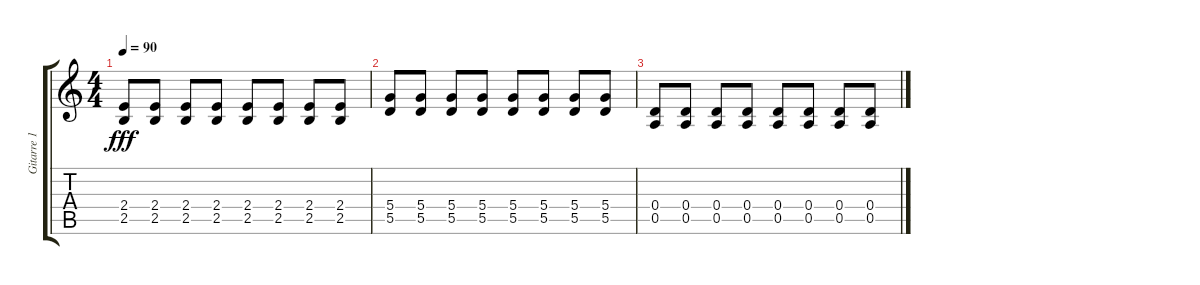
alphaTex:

\track ("Gitarre 1 Distortion" "Gitarre 1 ") {instrument distortionguitar}
\staff {score tabs}
\tuning (E4 B3 G3 D3 A2 E2) {hide}
\ts (4 4)
\tempo 90
\clef g2
\ks c
(2.4 2.5).8{dy fff} (2.4 2.5).8 (2.4 2.5).8 (2.4 2.5).8 (2.4 2.5).8 (2.4 2.5).8 (2.4 2.5).8 (2.4 2.5).8 |
(5.4 5.5).8 (5.4 5.5).8 (5.4 5.5).8 (5.4 5.5).8 (5.4 5.5).8 (5.4 5.5).8 (5.4 5.5).8 (5.4 5.5).8 |
(0.4 0.5).8 (0.4 0.5).8 (0.4 0.5).8 (0.4 0.5).8 (0.4 0.5).8 (0.4 0.5).8 (0.4 0.5).8 (0.4 0.5).8
